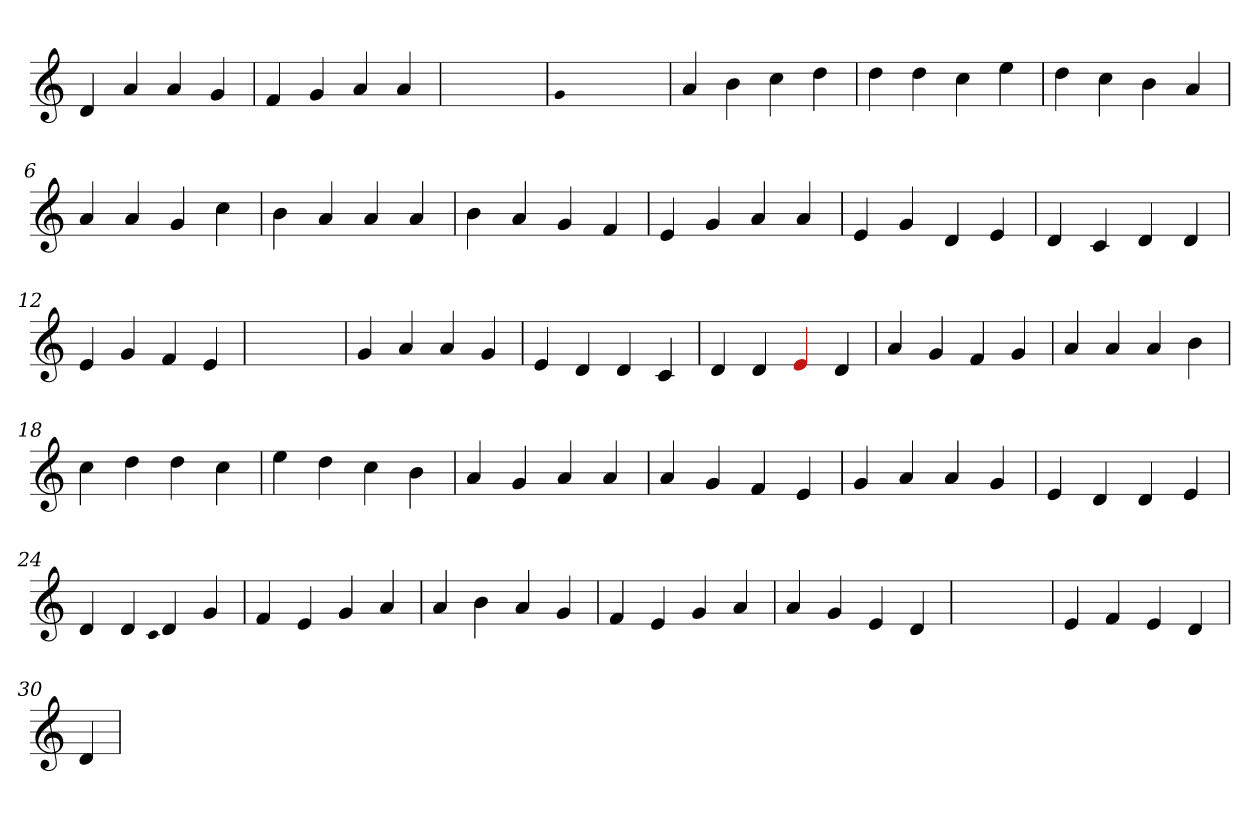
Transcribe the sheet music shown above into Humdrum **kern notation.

**kern
*part1
*staff1
*clefG2
=1
4d
4a
4a
4g
=2
4f
4g
4a
4a
=3
1ryy
=3
qqg
1ryy
=3
4a
4b
4cc
4dd
=4
4dd
4dd
4cc
4ee
=5
4dd
4cc
4b
4a
=6
4a
4a
4g
4cc
=7
4b
4a
4a
4a
=8
4b
4a
4g
4f
=9
4e
4g
4a
4a
=10
4e
4g
4d
4e
=11
4d
4c
4d
4d
=12
4e
4g
4f
4e
=13
1ryy
=13
4g
4a
4a
4g
=14
4e
4d
4d
4c
=15
4d
4d
4Re
4d
=16
4a
4g
4f
4g
=17
4a
4a
4a
4b
=18
4cc
4dd
4dd
4cc
=19
4ee
4dd
4cc
4b
=20
4a
4g
4a
4a
=21
4a
4g
4f
4e
=22
4g
4a
4a
4g
=23
4e
4d
4d
4e
=24
4d
4d
qqc
4d
4g
=25
4f
4e
4g
4a
=26
4a
4b
4a
4g
=27
4f
4e
4g
4a
=28
4a
4g
4e
4d
=29
1ryy
=29
4e
4f
4e
4d
=30
4d
=
*-
